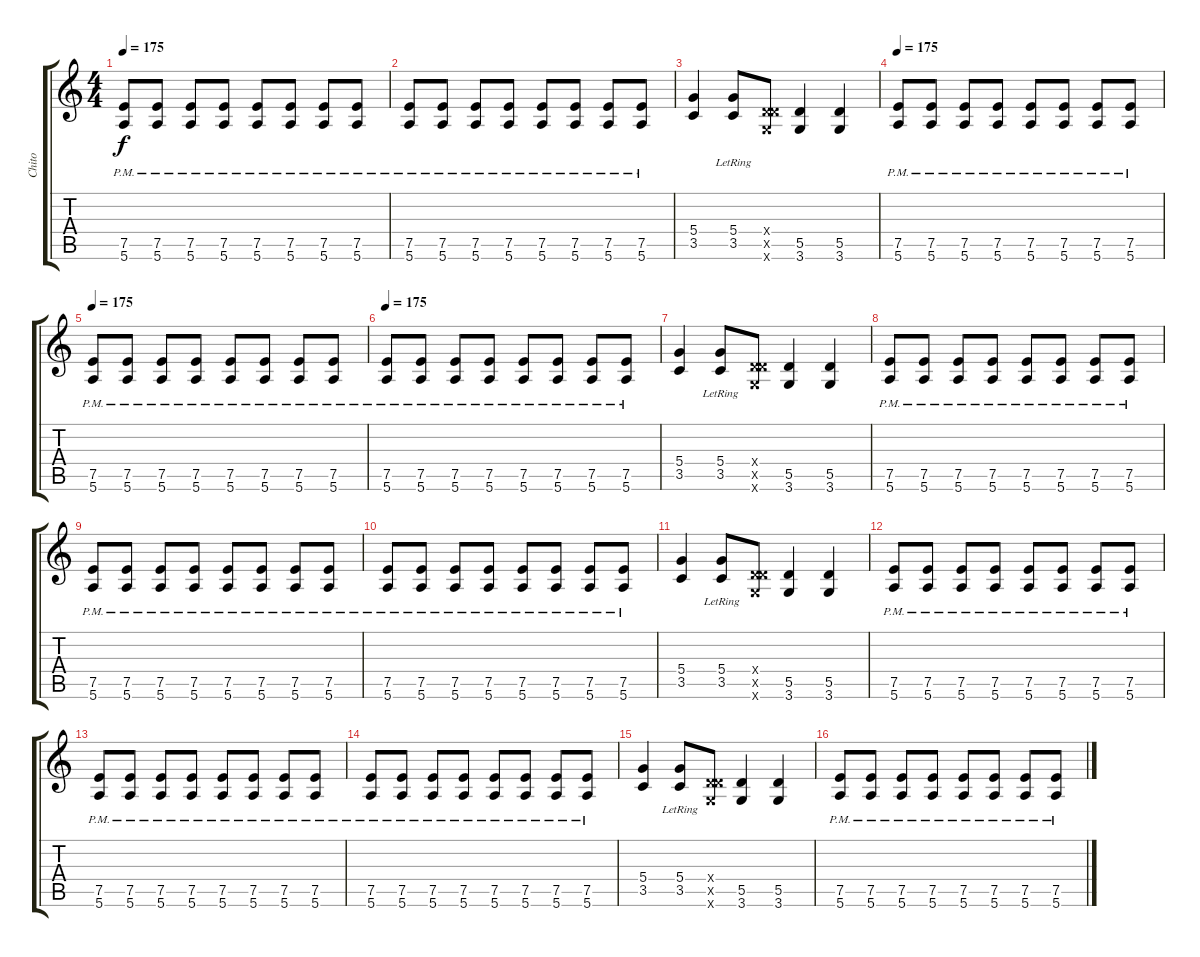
\track ("Chito" "Chito") {instrument distortionguitar}
\staff {score tabs}
\tuning (E4 B3 G3 D3 A2 E2) {hide}
\ts (4 4)
\tempo 175
\clef g2
\ks c
(7.5{pm} 5.6{pm}).8{dy f} (7.5{pm} 5.6{pm}).8 (7.5{pm} 5.6{pm}).8 (7.5{pm} 5.6{pm}).8 (7.5{pm} 5.6{pm}).8 (7.5{pm} 5.6{pm}).8 (7.5{pm} 5.6{pm}).8 (7.5{pm} 5.6{pm}).8 |
(7.5{pm} 5.6{pm}).8 (7.5{pm} 5.6{pm}).8 (7.5{pm} 5.6{pm}).8 (7.5{pm} 5.6{pm}).8 (7.5{pm} 5.6{pm}).8 (7.5{pm} 5.6{pm}).8 (7.5{pm} 5.6{pm}).8 (7.5{pm} 5.6{pm}).8 |
(5.4 3.5).4 (5.4 3.5{lr}).8 (0.4{x} 5.5{x} 3.6{x}).8 (5.5 3.6).4 (5.5 3.6).4 |
\tempo 175
(7.5{pm} 5.6{pm}).8 (7.5{pm} 5.6{pm}).8 (7.5{pm} 5.6{pm}).8 (7.5{pm} 5.6{pm}).8 (7.5{pm} 5.6{pm}).8 (7.5{pm} 5.6{pm}).8 (7.5{pm} 5.6{pm}).8 (7.5{pm} 5.6{pm}).8 |
\tempo 175
(7.5{pm} 5.6{pm}).8 (7.5{pm} 5.6{pm}).8 (7.5{pm} 5.6{pm}).8 (7.5{pm} 5.6{pm}).8 (7.5{pm} 5.6{pm}).8 (7.5{pm} 5.6{pm}).8 (7.5{pm} 5.6{pm}).8 (7.5{pm} 5.6{pm}).8 |
\tempo 175
(7.5{pm} 5.6{pm}).8 (7.5{pm} 5.6{pm}).8 (7.5{pm} 5.6{pm}).8 (7.5{pm} 5.6{pm}).8 (7.5{pm} 5.6{pm}).8 (7.5{pm} 5.6{pm}).8 (7.5{pm} 5.6{pm}).8 (7.5{pm} 5.6{pm}).8 |
(5.4 3.5).4 (5.4 3.5{lr}).8 (0.4{x} 5.5{x} 3.6{x}).8 (5.5 3.6).4 (5.5 3.6).4 |
(7.5{pm} 5.6{pm}).8 (7.5{pm} 5.6{pm}).8 (7.5{pm} 5.6{pm}).8 (7.5{pm} 5.6{pm}).8 (7.5{pm} 5.6{pm}).8 (7.5{pm} 5.6{pm}).8 (7.5{pm} 5.6{pm}).8 (7.5{pm} 5.6{pm}).8 |
(7.5{pm} 5.6{pm}).8 (7.5{pm} 5.6{pm}).8 (7.5{pm} 5.6{pm}).8 (7.5{pm} 5.6{pm}).8 (7.5{pm} 5.6{pm}).8 (7.5{pm} 5.6{pm}).8 (7.5{pm} 5.6{pm}).8 (7.5{pm} 5.6{pm}).8 |
(7.5{pm} 5.6{pm}).8 (7.5{pm} 5.6{pm}).8 (7.5{pm} 5.6{pm}).8 (7.5{pm} 5.6{pm}).8 (7.5{pm} 5.6{pm}).8 (7.5{pm} 5.6{pm}).8 (7.5{pm} 5.6{pm}).8 (7.5{pm} 5.6{pm}).8 |
(5.4 3.5).4 (5.4 3.5{lr}).8 (0.4{x} 5.5{x} 3.6{x}).8 (5.5 3.6).4 (5.5 3.6).4 |
(7.5{pm} 5.6{pm}).8 (7.5{pm} 5.6{pm}).8 (7.5{pm} 5.6{pm}).8 (7.5{pm} 5.6{pm}).8 (7.5{pm} 5.6{pm}).8 (7.5{pm} 5.6{pm}).8 (7.5{pm} 5.6{pm}).8 (7.5{pm} 5.6{pm}).8 |
(7.5{pm} 5.6{pm}).8 (7.5{pm} 5.6{pm}).8 (7.5{pm} 5.6{pm}).8 (7.5{pm} 5.6{pm}).8 (7.5{pm} 5.6{pm}).8 (7.5{pm} 5.6{pm}).8 (7.5{pm} 5.6{pm}).8 (7.5{pm} 5.6{pm}).8 |
(7.5{pm} 5.6{pm}).8 (7.5{pm} 5.6{pm}).8 (7.5{pm} 5.6{pm}).8 (7.5{pm} 5.6{pm}).8 (7.5{pm} 5.6{pm}).8 (7.5{pm} 5.6{pm}).8 (7.5{pm} 5.6{pm}).8 (7.5{pm} 5.6{pm}).8 |
(5.4 3.5).4 (5.4 3.5{lr}).8 (0.4{x} 5.5{x} 3.6{x}).8 (5.5 3.6).4 (5.5 3.6).4 |
(7.5{pm} 5.6{pm}).8 (7.5{pm} 5.6{pm}).8 (7.5{pm} 5.6{pm}).8 (7.5{pm} 5.6{pm}).8 (7.5{pm} 5.6{pm}).8 (7.5{pm} 5.6{pm}).8 (7.5{pm} 5.6{pm}).8 (7.5{pm} 5.6{pm}).8
